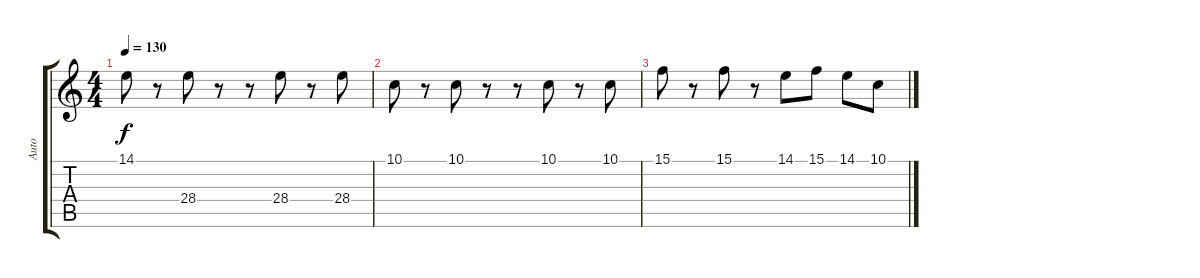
\track ("Auto" "Auto") {instrument orchestrahit}
\staff {score tabs}
\tuning (D4 A3 F3 C3 G2 C2) {hide}
\ts (4 4)
\tempo 130
\clef g2
\ks c
14.1.8{dy f} r.8 28.4.8 r.8 r.8 28.4.8 r.8 28.4.8 |
10.1.8 r.8 10.1.8 r.8 r.8 10.1.8 r.8 10.1.8 |
15.1.8 r.8 15.1.8 r.8 14.1.8 15.1.8 14.1.8 10.1.8
